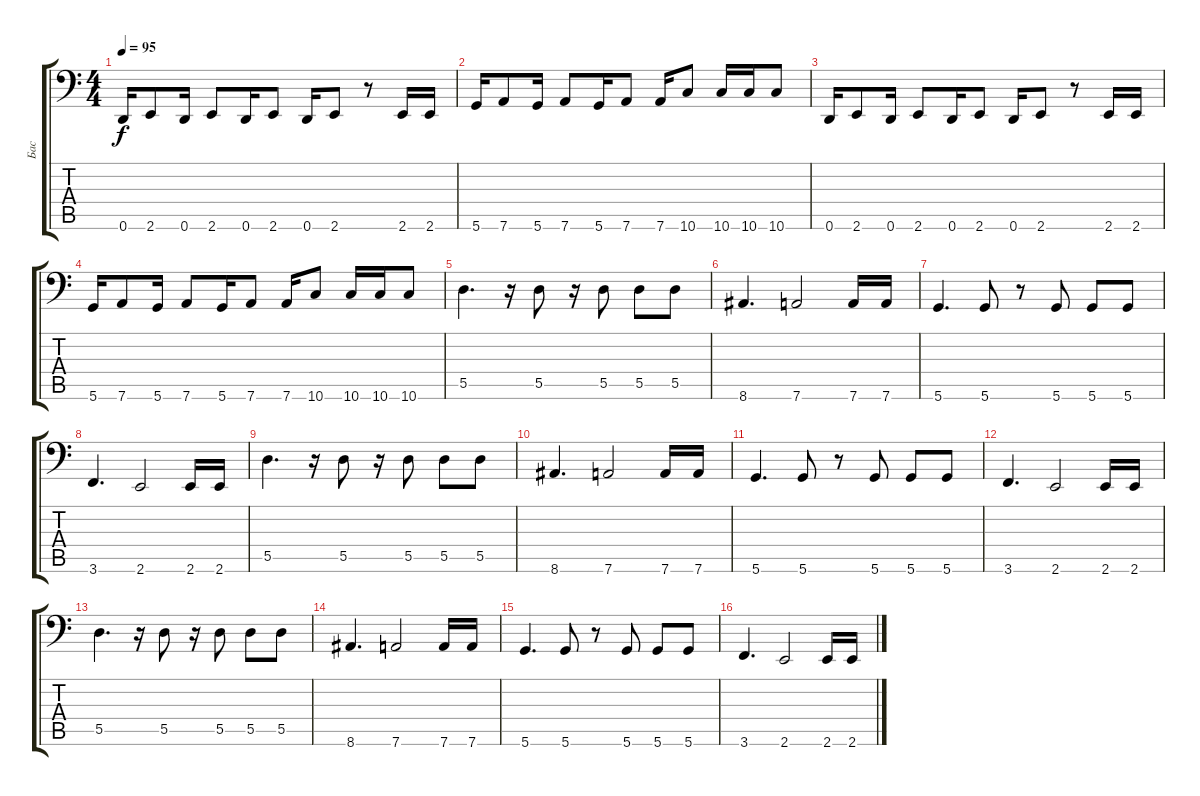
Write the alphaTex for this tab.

\track ("Бас" "Бас") {instrument electricbasspick}
\staff {score tabs}
\tuning (E3 B2 G2 D2 A1 D1) {hide}
\ts (4 4)
\tempo 95
\clef f4
\ks c
0.6.16{dy f} 2.6.8 0.6.16 2.6.8 0.6.16 2.6.8 0.6.16 2.6.8 r.8 2.6.16 2.6.16 |
5.6.16 7.6.8 5.6.16 7.6.8 5.6.16 7.6.8 7.6.16 10.6.8 10.6.16 10.6.16 10.6.8 |
0.6.16 2.6.8 0.6.16 2.6.8 0.6.16 2.6.8 0.6.16 2.6.8 r.8 2.6.16 2.6.16 |
5.6.16 7.6.8 5.6.16 7.6.8 5.6.16 7.6.8 7.6.16 10.6.8 10.6.16 10.6.16 10.6.8 |
5.5.4{d} r.16 5.5.8 r.16 5.5.8 5.5.8 5.5.8 |
8.6.4{d} 7.6.2 7.6.16 7.6.16 |
5.6.4{d} 5.6.8 r.8 5.6.8 5.6.8 5.6.8 |
3.6.4{d} 2.6.2 2.6.16 2.6.16 |
5.5.4{d} r.16 5.5.8 r.16 5.5.8 5.5.8 5.5.8 |
8.6.4{d} 7.6.2 7.6.16 7.6.16 |
5.6.4{d} 5.6.8 r.8 5.6.8 5.6.8 5.6.8 |
3.6.4{d} 2.6.2 2.6.16 2.6.16 |
5.5.4{d} r.16 5.5.8 r.16 5.5.8 5.5.8 5.5.8 |
8.6.4{d} 7.6.2 7.6.16 7.6.16 |
5.6.4{d} 5.6.8 r.8 5.6.8 5.6.8 5.6.8 |
3.6.4{d} 2.6.2 2.6.16 2.6.16
